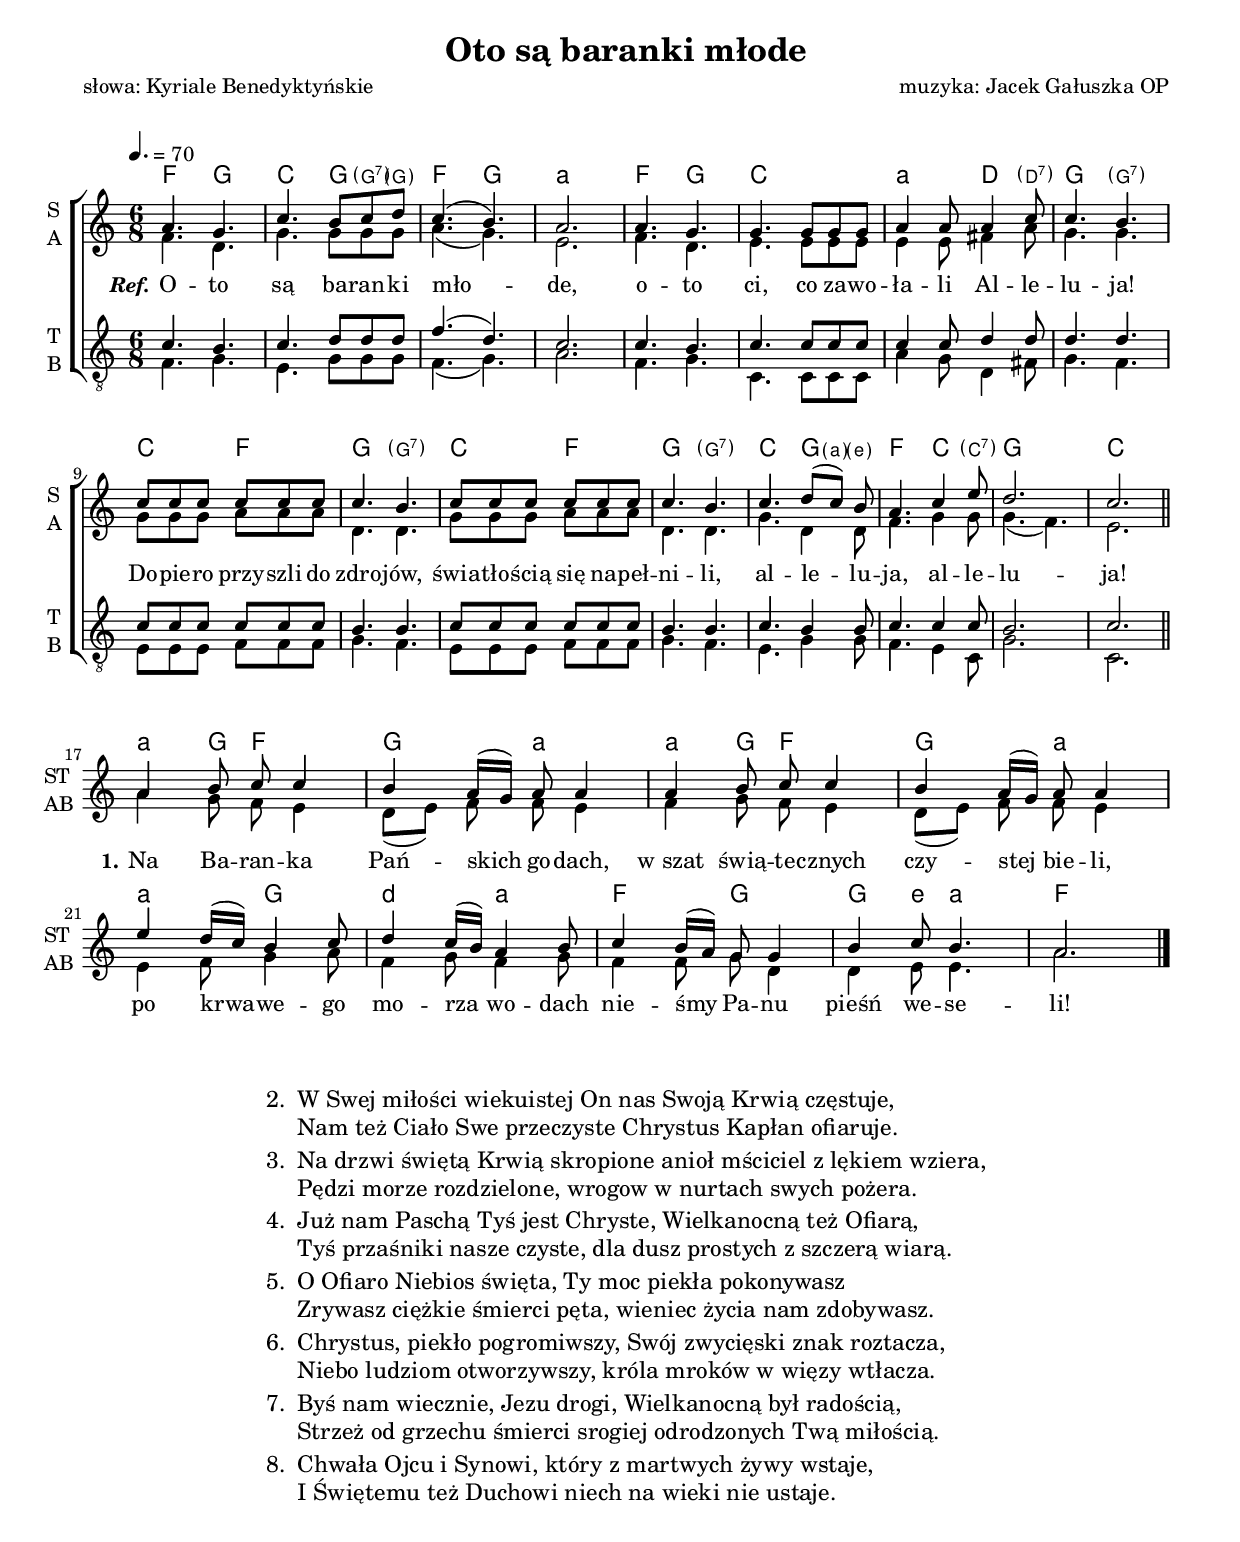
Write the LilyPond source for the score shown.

%{TODO:
  jak zrobić page breaka w środku tekstu ze zwrotkami?
  Jak elegancko ukryć pięciolinie panów (tudzież "połączyć" je z paniami)
  żeby jednoczeście ambitus uwzględnił ukryty fragment?

  Akordy wziąłem z Otwórzcie Serca, ale nie jestem pewien w niektórych
  miejscach, np. w przedostatnim takcie zwrotki
  (i w ogóle cała zwrotka sprawia wrażenie że harmonizator
  nie brał pod uwagę drugiego głosu)
%}

\version "2.17.3"
#(set-global-staff-size 18)

\header	{
  title = "Oto są baranki młode"
  poet = "słowa: Kyriale Benedyktyńskie"
  composer = "muzyka: Jacek Gałuszka OP"
}
commonprops = {
  \key c \major
  \time 6/8
  \tempo 4.=70
}
\paper {
  page-count = #1
  left-margin = 14 \mm
  right-margin = 12 \mm
  top-markup-spacing #'basic-distance = 6
  markup-system-spacing #'basic-distance = 20
  system-system-spacing #'basic-distance = 17
  score-markup-spacing #'basic-distance = 17
}
%--------------------------------MELODY--------------------------------
sopranomelody = \relative c'' {
  a4. g | c b8 c d | c4.( b) | a2. |
  a4. g | g g8 g g | a4 a8 a4 c8 | c4. b |
  % 9
  c8 c c c c c | c4. b | c8 c c c c c | c4. b |
  \set Staff.shortInstrumentName = \markup { \column { "ST " "AB " } }
  c d8([ c)] b | a4. c4 e8 | d2. | c | \break
  \bar "||"
  % zwrotka
  a4 b8 c c4 | b a16[( g]) a8 a4 |
  a b8 c c4 | b a16[( g]) a8 a4 |
  % 21
  e' d16([ c]) b4 c8 | d4 c16([ b)] a4 b8 |
  c4 b16([ a)] g8 g4 | b c8 b4. | a2.
  \bar "|."
}
altomelody = \relative f' {
  f4. d | g g8 g g | a4.( g) | e2. |
  f4. d | e e8 e e | e4 e8 fis4 a8 | g4. g |
  % 9
  g8 g g a a a | d,4. d | g8 g g a a a | d,4. d |
  g d4 d8 | f4. g4 g8 | g4.( f) | e2. |
  \bar "||"
  % zwrotka
  a4 g8 f e4 | d8([ e)] f f e4 |
  f4 g8 f e4 | d8([ e)] f f e4 |
  % 21
  e4 f8 g4 a8 | f4 g8 f4 g8 |
  f4 f8 g d4 | d e8 e4. | a2.
  \bar "|."
}
tenormelody = \relative c' {
  c4. b | c d8 d d | f4.( d) | c2. |
  c4. b | c c8 c c | c4 c8 d4 d8 | d4. d |
  % 9
  c8 c c c c c | b4. b | c8 c c c c c | b4. b |
  c4. b4 b8 | c4. c4 c8 | b2. | c |
  \bar "||"
  %{ zwrotka
     a4 b8 c c4 | b a16([ g)] a8 a4 |
     a4 b8 c c4 | b a16([ g)] a8 a4 |
     % 21
     e' d16([ c]) b4 c8 | d4 c16([ b)] a4 b8 |
     c4 b16([ a)] g8 g4 | b c8 b4. | a2.
     \bar "|." %}
}
bassmelody = \relative f {
  f4. g | e g8 g g | f4.( g) | a2. |
  f4. g | c, c8 c c | a'4 g8 d4 fis8 | g4. f |
  % 9
  e8 e e f f f | g4. f | e8 e e f f f | g4. f |
  e g4 g8 | f4. e4 c8 | g'2. | c, |
  \bar "||"
  %{ zwrotka
     a'4 g8 f e4 | d8([ e)] f f e4 |
     f4 g8 f e4 | d8([ e)] f f e4 |
     % 21
     e4 f8 g4 a8 | f4 g8 f4 g8 |
     f4 f8 g d4 | d e8 e4. | a2.
     \bar "|." %}
}

parch = #(define-music-function (parser location msik) (ly:music?)
           #{
             \once \override ChordName #'font-size = #-1 \parenthesize #msik
           #})

akordy = \chordmode {
  f4. g c g8 \parch g:7 \parch g f4. g a2.:m
  f4. g c2. a4.:m d4 \parch d8:7 g4. \parch g:7
  c4. f
  g \parch g:7 c f
  g \parch g:7
  c4. g8 \parch a:m \parch e:m f4. c4 \parch c8:7 g2. c
  a4:m g8 f4. g4. a:m a4:m g8 f4. g4. a:m
  a4.:m g d:m a:m f4. g g4 e8:m a4.:m f2.
}
%--------------------------------LYRICS--------------------------------
text =  \lyricmode {
  \set stanza = \markup { \italic Ref.}
  O -- to są ba -- ran -- ki mło -- de,
  o -- to ci, co za -- wo -- ła -- li Al -- le -- lu -- ja!
  Do -- pie -- ro przy -- szli do zdro -- jów, świa -- tło -- ścią się na -- peł -- ni -- li,
  al -- le -- lu -- ja, al -- le -- lu -- ja!
  \set stanza = "1."
  Na Ba -- ran -- ka Pań -- skich go -- dach,
  w_szat świą -- te -- cznych czy -- stej bie -- li,
  po krwa -- we -- go mo -- rza wo -- dach
  nie -- śmy Pa -- nu pieśń we -- se -- li!
}
stanzas = \markup {
  \fill-line {
    \large {
      \hspace #0.1
      \column {
        \line {
          "2. "
          \column	{
            "W Swej miłości wiekuistej On nas Swoją Krwią częstuje,"
            "Nam też Ciało Swe przeczyste Chrystus Kapłan ofiaruje."
          }
        }
        \hspace #0.1
        \line {
          "3. "
          \column {
            "Na drzwi świętą Krwią skropione anioł mściciel z lękiem wziera,"
            "Pędzi morze rozdzielone, wrogow w nurtach swych pożera."
          }
        }
        \hspace #0.1
        \line {
          "4. "
          \column {
            "Już nam Paschą Tyś jest Chryste, Wielkanocną też Ofiarą,"
            "Tyś przaśniki nasze czyste, dla dusz prostych z szczerą wiarą."
          }
        }
        \hspace #0.1
        \line {
          "5. "
          \column {
            "O Ofiaro Niebios święta, Ty moc piekła pokonywasz"
            "Zrywasz ciężkie śmierci pęta, wieniec życia nam zdobywasz."
          }
        }
        \hspace #0.1
        \line {
          "6. "
          \column	{
            "Chrystus, piekło pogromiwszy, Swój zwycięski znak roztacza,"
            "Niebo ludziom otworzywszy, króla mroków w więzy wtłacza."
          }
        }
        \hspace #0.1
        \line {
          "7. "
          \column {
            "Byś nam wiecznie, Jezu drogi, Wielkanocną był radością,"
            "Strzeż od grzechu śmierci srogiej odrodzonych Twą miłością."
          }
        }
        \hspace #0.1
        \line {
          "8. "
          \column {
            "Chwała Ojcu i Synowi, który z martwych żywy wstaje,"
            "I Świętemu też Duchowi niech na wieki nie ustaje."
          }
        }
      }
      \hspace #0.1
    }
  }
}
%--------------------------------LAYOUT--------------------------------
\score {
  \new ChoirStaff <<
    \new ChordNames { \germanChords \akordy }
    \new Staff = women {
      \clef treble
      \set Staff.instrumentName = \markup { \column { "S " "A " } }
      \set Staff.shortInstrumentName = \markup { \column { "S " "A " } }
      <<
        \new Voice = soprano {
          \voiceOne
          \commonprops
          \set Voice.midiInstrument = "clarinet"
          \sopranomelody
        }
        \new Voice = alto {
          \voiceTwo
          \commonprops
          \set Voice.midiInstrument = "english horn"
          \altomelody
        }
      >>
    }
    \new Lyrics = alllyrics \lyricsto soprano \text

    \new Staff = men {
      \clef "treble_8"
      \set Staff.instrumentName = \markup { \column { "T " "B " } }
      \set Staff.shortInstrumentName = \markup { \column { "T " "B " } }
      <<
        \new Voice = tenor {
          \voiceOne
          \commonprops
          \set Voice.midiInstrument = "english horn"
          \tenormelody
        }
        \new Voice = bass {
          \voiceTwo
          \commonprops
          \set Voice.midiInstrument = "clarinet"
          \bassmelody
        }
      >>
    }
  >>
  \layout {
    indent = 0\cm
    \set chordNameLowercaseMinor = ##t
    \override ChordNames.ParenthesesItem #'font-size = 0
  }
}

\stanzas
